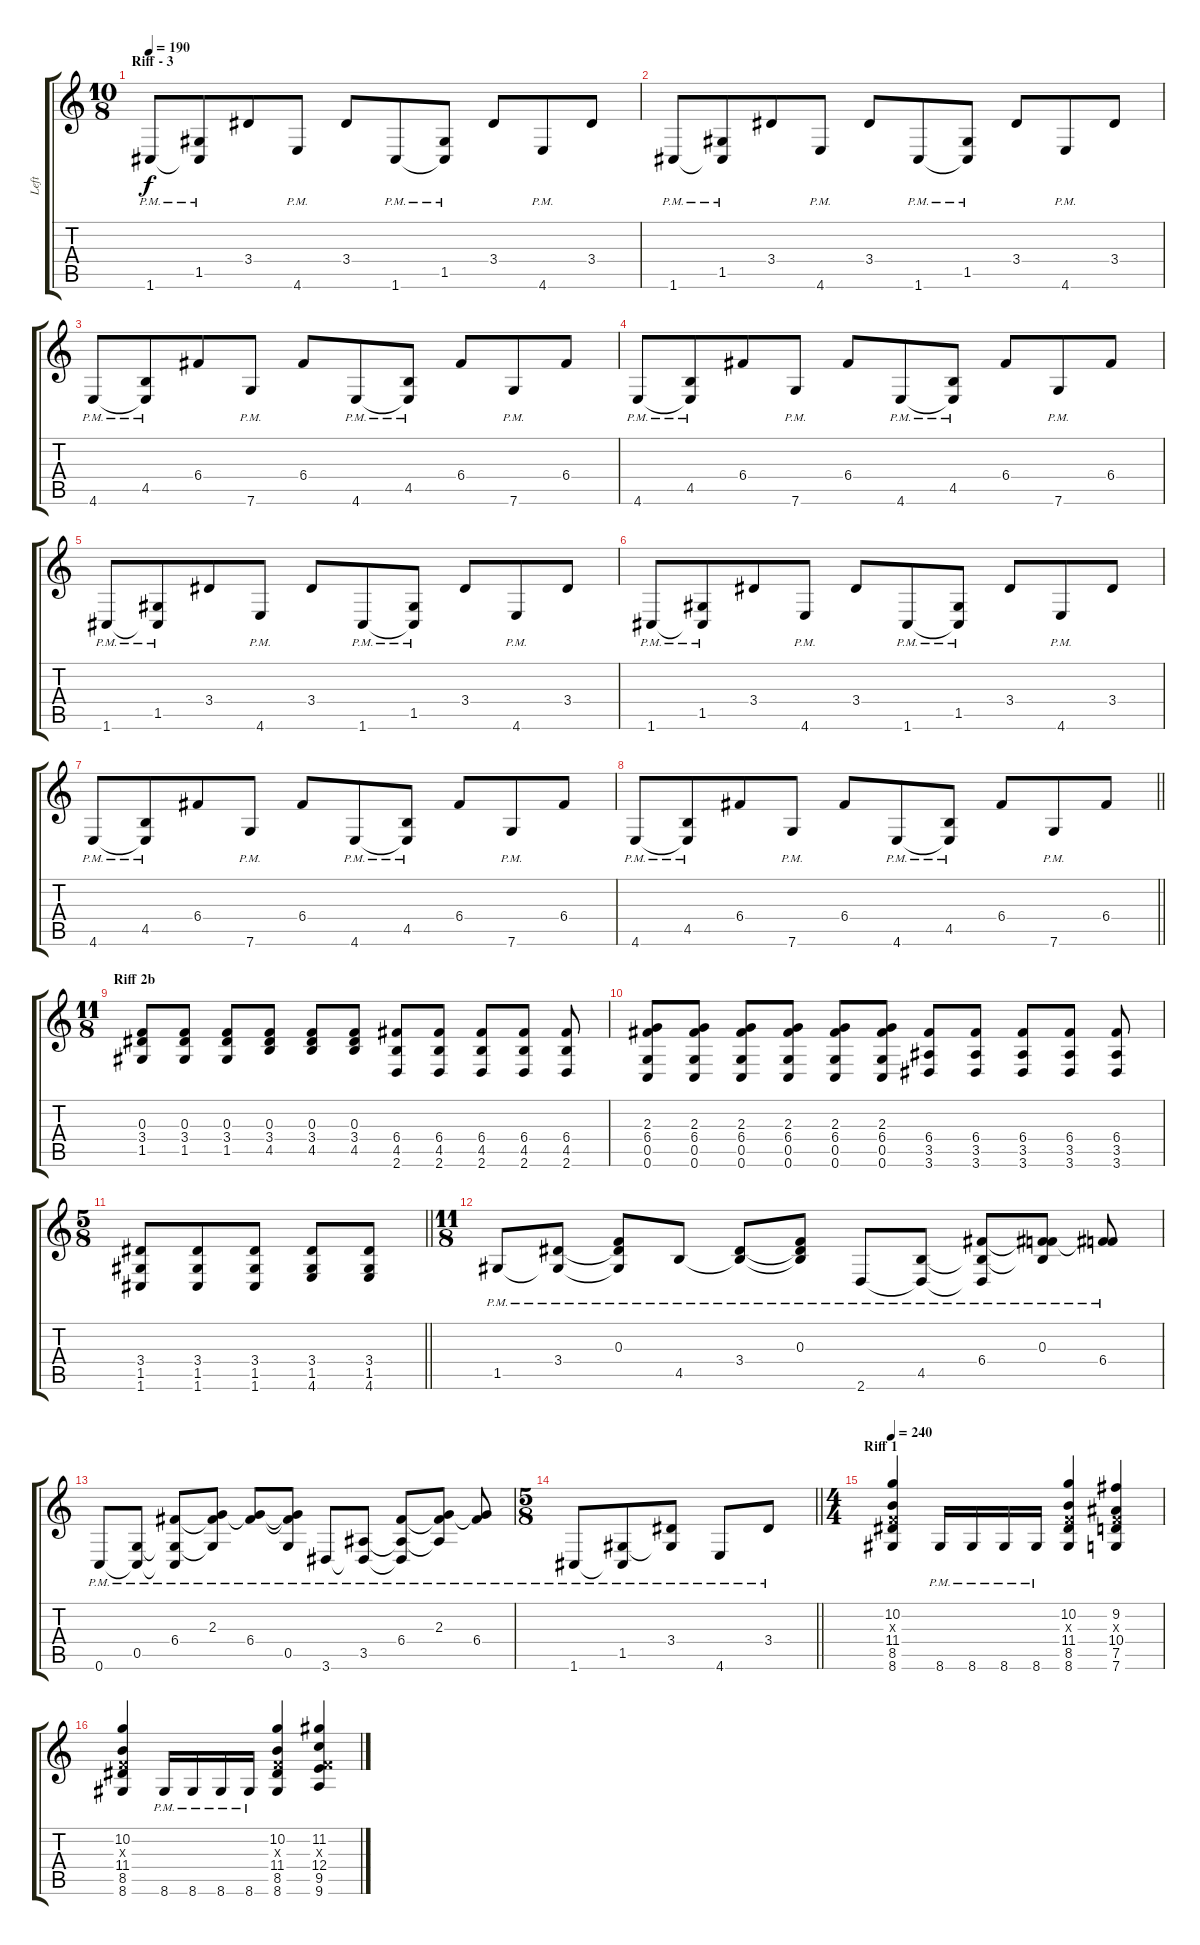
\track ("Left" "Left") {instrument distortionguitar}
\staff {score tabs}
\tuning (D4 A3 F3 C3 G2 C2) {hide}
\ts (10 8)
\section ("" "Riff - 3")
\tempo 190
\clef g2
\ks c
1.6{pm}.8{dy f} (1.5{pm} 1.6{t}).8 3.4.8 4.6{pm}.8 3.4.8 1.6{pm}.8 (1.5{pm} 1.6{t}).8 3.4.8 4.6{pm}.8 3.4.8 |
1.6{pm}.8 (1.5{pm} 1.6{t}).8 3.4.8 4.6{pm}.8 3.4.8 1.6{pm}.8 (1.5{pm} 1.6{t}).8 3.4.8 4.6{pm}.8 3.4.8 |
4.6{pm}.8 (4.5{pm} 4.6{t}).8 6.4.8 7.6{pm}.8 6.4.8 4.6{pm}.8 (4.5{pm} 4.6{t}).8 6.4.8 7.6{pm}.8 6.4.8 |
4.6{pm}.8 (4.5{pm} 4.6{t}).8 6.4.8 7.6{pm}.8 6.4.8 4.6{pm}.8 (4.5{pm} 4.6{t}).8 6.4.8 7.6{pm}.8 6.4.8 |
1.6{pm}.8 (1.5{pm} 1.6{t}).8 3.4.8 4.6{pm}.8 3.4.8 1.6{pm}.8 (1.5{pm} 1.6{t}).8 3.4.8 4.6{pm}.8 3.4.8 |
1.6{pm}.8 (1.5{pm} 1.6{t}).8 3.4.8 4.6{pm}.8 3.4.8 1.6{pm}.8 (1.5{pm} 1.6{t}).8 3.4.8 4.6{pm}.8 3.4.8 |
4.6{pm}.8 (4.5{pm} 4.6{t}).8 6.4.8 7.6{pm}.8 6.4.8 4.6{pm}.8 (4.5{pm} 4.6{t}).8 6.4.8 7.6{pm}.8 6.4.8 |
\barLineRight lightlight
4.6{pm}.8 (4.5{pm} 4.6{t}).8 6.4.8 7.6{pm}.8 6.4.8 4.6{pm}.8 (4.5{pm} 4.6{t}).8 6.4.8 7.6{pm}.8 6.4.8 |
\ts (11 8)
\section ("" "Riff 2b")
(0.3 3.4 1.5).8 (0.3 3.4 1.5).8 (0.3 3.4 1.5).8 (0.3 3.4 4.5).8 (0.3 3.4 4.5).8 (0.3 3.4 4.5).8 (6.4 4.5 2.6).8 (6.4 4.5 2.6).8 (6.4 4.5 2.6).8 (6.4 4.5 2.6).8 (6.4 4.5 2.6).8 |
(2.3 6.4 0.5 0.6).8 (2.3 6.4 0.5 0.6).8 (2.3 6.4 0.5 0.6).8 (2.3 6.4 0.5 0.6).8 (2.3 6.4 0.5 0.6).8 (2.3 6.4 0.5 0.6).8 (6.4 3.5 3.6).8 (6.4 3.5 3.6).8 (6.4 3.5 3.6).8 (6.4 3.5 3.6).8 (6.4 3.5 3.6).8 |
\ts (5 8)
\barLineRight lightlight
(3.4 1.5 1.6).8 (3.4 1.5 1.6).8 (3.4 1.5 1.6).8 (3.4 1.5 4.6).8 (3.4 1.5 4.6).8 |
\ts (11 8)
1.5{pm}.8 (3.4{pm} 1.5{t}).8 (0.3{pm} 3.4{t} 1.5{t}).8 4.5{pm}.8 (3.4{pm} 4.5{t}).8 (0.3{pm} 3.4{t} 4.5{t}).8 2.6{pm}.8 (4.5{pm} 2.6{t}).8 (6.4{pm} 4.5{t} 2.6{t}).8 (0.3{pm} 6.4{t} 4.5{t}).8 (0.3{t} 6.4{pm}).8 |
0.6{pm}.8 (0.5{pm} 0.6{t}).8 (6.4{pm} 0.5{t} 0.6{t}).8 (2.3{pm} 6.4{t} 0.5{t}).8 (2.3{t} 6.4{pm}).8 (2.3{t} 6.4{t} 0.5{pm}).8 3.6{pm}.8 (3.5{pm} 3.6{t}).8 (6.4{pm} 3.5{t} 3.6{t}).8 (2.3{pm} 6.4{t} 3.5{t}).8 (2.3{t} 6.4{pm}).8 |
\ts (5 8)
\barLineRight lightlight
1.6{pm}.8 (1.5{pm} 1.6{t}).8 (3.4{pm} 1.5{t}).8 4.6{pm}.8 3.4{pm}.8 |
\ts (4 4)
\section ("" "Riff 1")
\tempo 240
(10.2 0.3{x} 11.4 8.5 8.6).4 8.6{pm}.16 8.6{pm}.16 8.6{pm}.16 8.6{pm}.16 (10.2 0.3{x} 11.4 8.5 8.6).4 (9.2 0.3{x} 10.4 7.5 7.6).4 |
(10.2 0.3{x} 11.4 8.5 8.6).4 8.6{pm}.16 8.6{pm}.16 8.6{pm}.16 8.6{pm}.16 (10.2 0.3{x} 11.4 8.5 8.6).4 (11.2 0.3{x} 12.4 9.5 9.6).4
